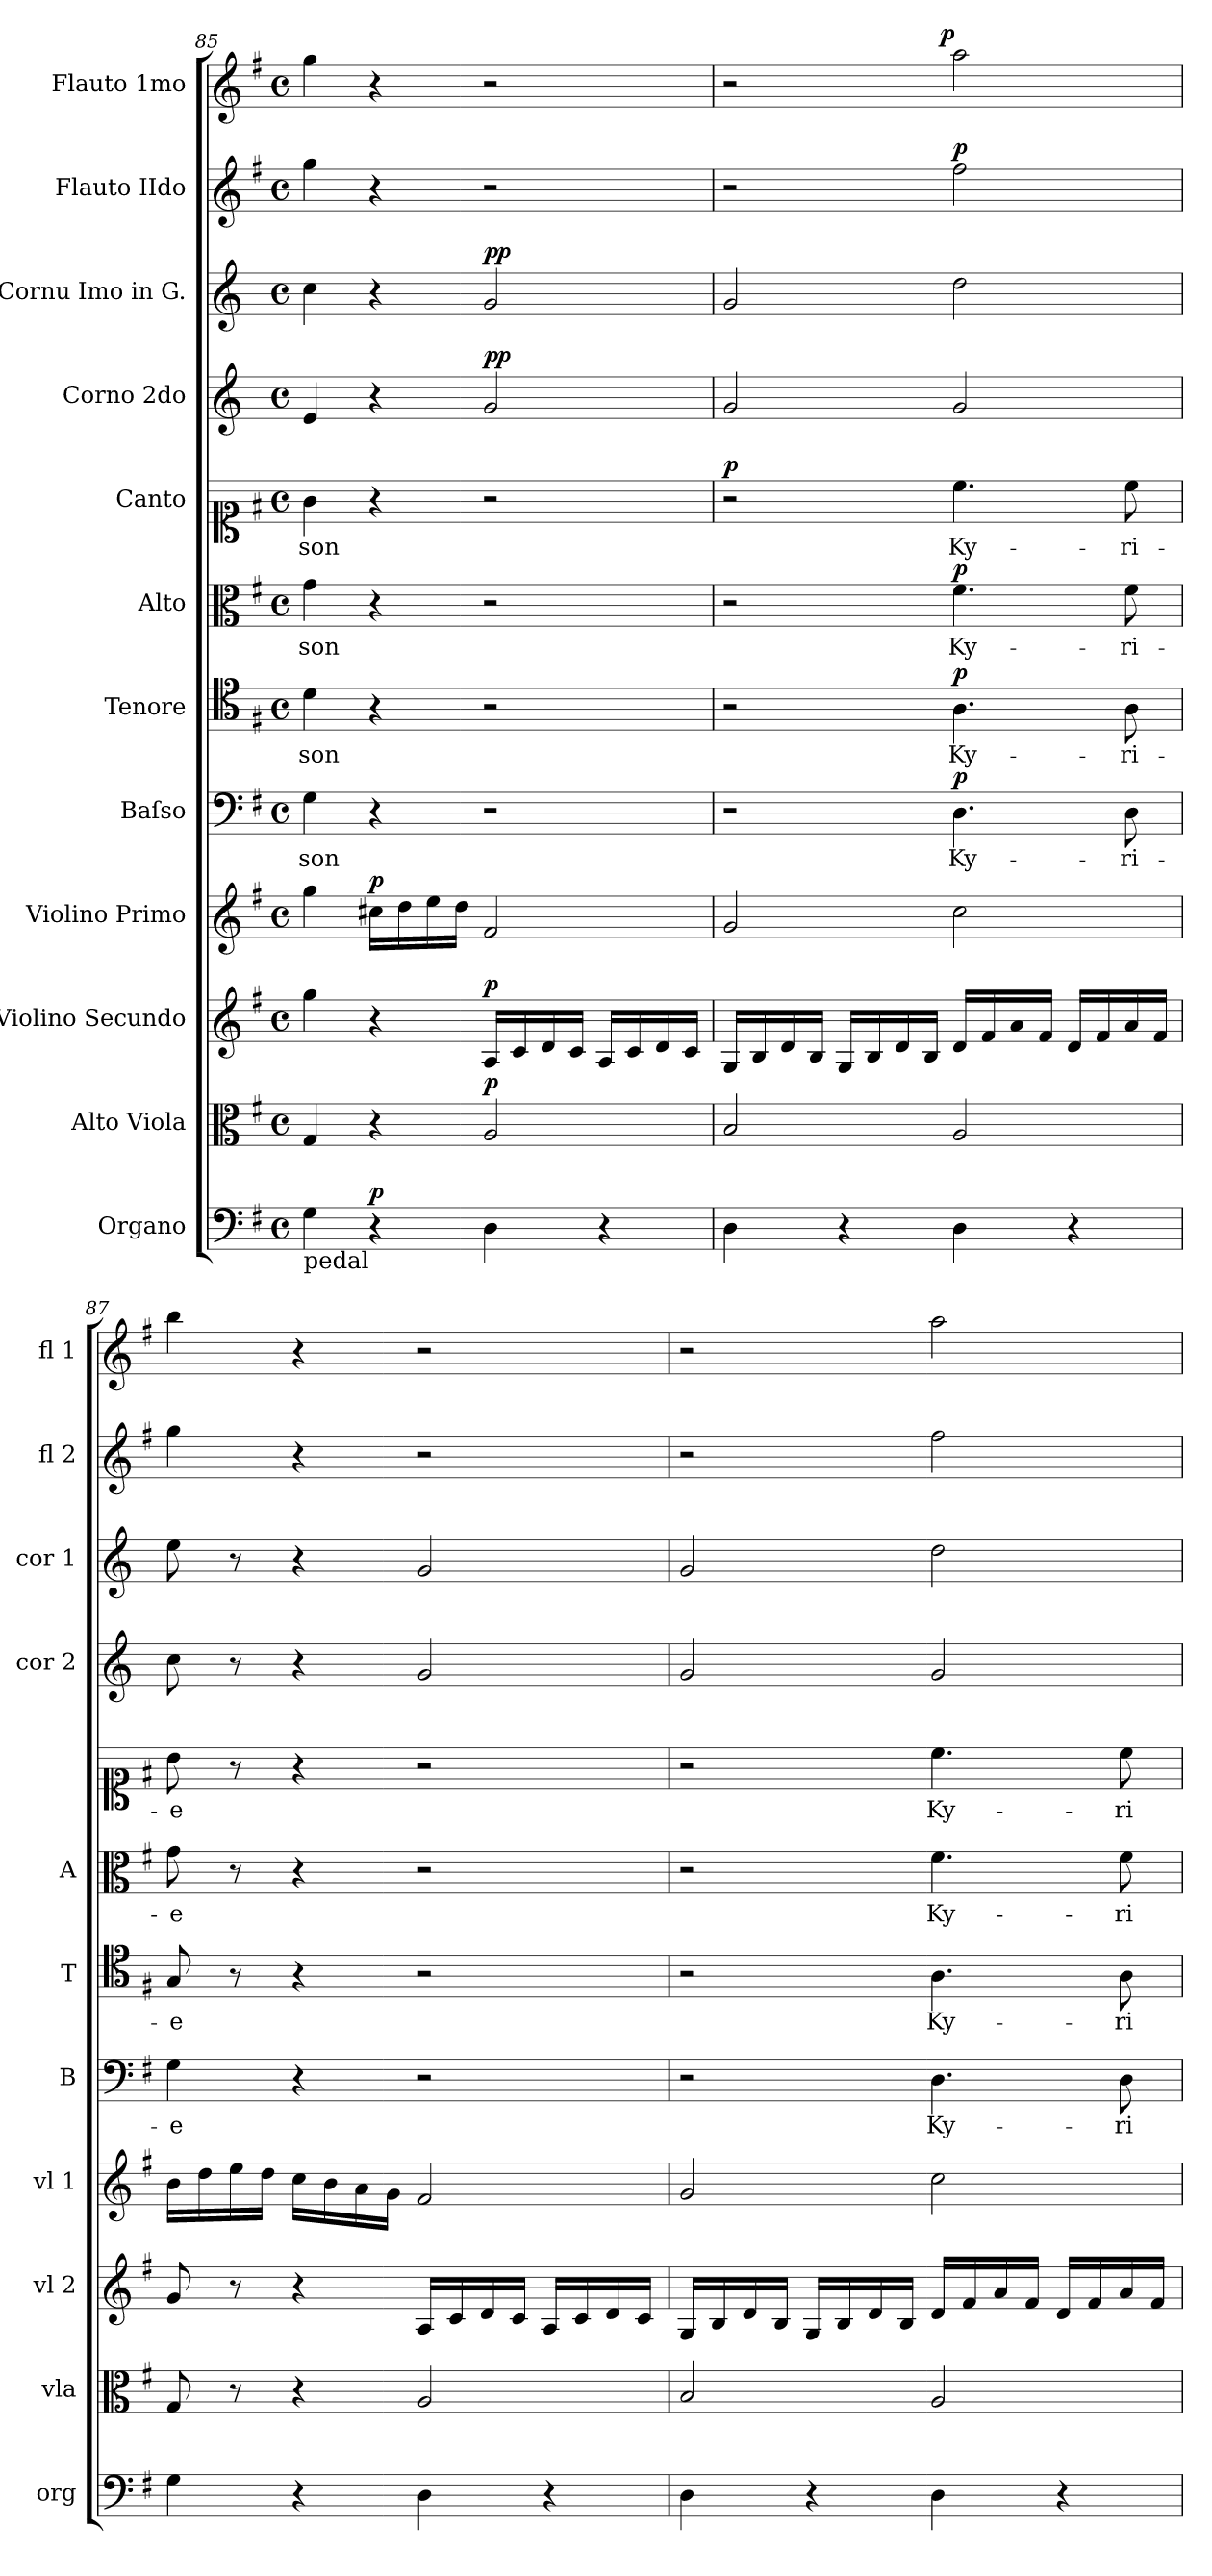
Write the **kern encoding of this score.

**kern	**dynam	**kern	**dynam	**kern	**dynam	**kern	**dynam	**kern	**text	**dynam	**kern	**text	**dynam	**kern	**text	**dynam	**kern	**text	**dynam	**kern	**dynam	**kern	**dynam	**kern	**dynam	**kern	**dynam
*part12	*part12	*part11	*part11	*part10	*part10	*part9	*part9	*part8	*part8	*part8	*part7	*part7	*part7	*part6	*part6	*part6	*part5	*part5	*part5	*part4	*part4	*part3	*part3	*part2	*part2	*part1	*part1
*staff12	*staff12	*staff11	*staff11	*staff10	*staff10	*staff9	*staff9	*staff8	*staff8	*staff8	*staff7	*staff7	*staff7	*staff6	*staff6	*staff6	*staff5	*staff5	*staff5	*staff4	*staff4	*staff3	*staff3	*staff2	*staff2	*staff1	*staff1
*I"Organo	*	*I"Alto Viola	*	*I"Violino Secundo	*	*I"Violino Primo	*	*I"Baſso	*	*	*I"Tenore	*	*	*I"Alto	*	*	*I"Canto	*	*	*I"Corno 2do	*	*I"Cornu Imo in G.	*	*I"Flauto IIdo	*	*I"Flauto 1mo	*
*I'org	*	*I'vla	*	*I'vl 2	*	*I'vl 1	*	*I'B	*	*	*I'T	*	*	*I'A	*	*	*	*	*	*I'cor 2	*	*I'cor 1	*	*I'fl 2	*	*I'fl 1	*
*clefF4	*	*clefC3	*	*clefG2	*	*clefG2	*	*clefF4	*	*	*clefC4	*	*	*clefC3	*	*	*clefC1	*	*	*clefG2	*	*clefG2	*	*clefG2	*	*clefG2	*
*	*	*	*	*	*	*	*	*	*	*	*	*	*	*	*	*	*	*	*	*ITrd3c5	*	*ITrd3c5	*	*	*	*	*
*k[f#]	*	*k[f#]	*	*k[f#]	*	*k[f#]	*	*k[f#]	*	*	*k[f#]	*	*	*k[f#]	*	*	*k[f#]	*	*	*k[f#]	*	*k[f#]	*	*k[f#]	*	*k[f#]	*
*G:	*	*G:	*	*G:	*	*G:	*	*G:	*	*	*G:	*	*	*G:	*	*	*G:	*	*	*G:	*	*G:	*	*G:	*	*G:	*
*M4/4	*	*M4/4	*	*M4/4	*	*M4/4	*	*M4/4	*	*	*M4/4	*	*	*M4/4	*	*	*M4/4	*	*	*M4/4	*	*M4/4	*	*M4/4	*	*M4/4	*
*met(c)	*	*met(c)	*	*met(c)	*	*met(c)	*	*met(c)	*	*	*met(c)	*	*	*met(c)	*	*	*met(c)	*	*	*met(c)	*	*met(c)	*	*met(c)	*	*met(c)	*
=85	=85	=85	=85	=85	=85	=85	=85	=85	=85	=85	=85	=85	=85	=85	=85	=85	=85	=85	=85	=85	=85	=85	=85	=85	=85	=85	=85
!LO:TX:b:t=pedal	!	!	!	!	!	!	!	!	!	!	!	!	!	!	!	!	!	!	!	!	!	!	!	!	!	!	!
4G\	.	4G/	.	4gg\	.	4gg\	.	4G\	-son	.	4d\	-son	.	4g\	-son	.	4g\	-son	.	4B/	.	4g\	.	4gg\	.	4gg\	.
!	!LO:DY:a	!	!	!	!	!	!LO:DY:a	!	!	!	!	!	!	!	!	!	!	!	!	!	!	!	!	!	!	!	!
4r	p.	4r	.	4r	.	16cc#X\LL	p	4r	.	.	4r	.	.	4r	.	.	4r	.	.	4r	.	4r	.	4r	.	4r	.
.	.	.	.	.	.	16dd\	.	.	.	.	.	.	.	.	.	.	.	.	.	.	.	.	.	.	.	.	.
.	.	.	.	.	.	16ee\	.	.	.	.	.	.	.	.	.	.	.	.	.	.	.	.	.	.	.	.	.
.	.	.	.	.	.	16dd\JJ	.	.	.	.	.	.	.	.	.	.	.	.	.	.	.	.	.	.	.	.	.
!	!	!	!LO:DY:a	!	!LO:DY:a	!	!	!	!	!	!	!	!	!	!	!	!	!	!	!	!LO:DY:a	!	!LO:DY:a	!	!	!	!
4D\	.	2A/	p	16A/LL	p	2f#/	.	2r	.	.	2r	.	.	2r	.	.	2r	.	.	2d/	pp	2d/	pp	2r	.	2r	.
.	.	.	.	16c/	.	.	.	.	.	.	.	.	.	.	.	.	.	.	.	.	.	.	.	.	.	.	.
.	.	.	.	16d/	.	.	.	.	.	.	.	.	.	.	.	.	.	.	.	.	.	.	.	.	.	.	.
.	.	.	.	16c/JJ	.	.	.	.	.	.	.	.	.	.	.	.	.	.	.	.	.	.	.	.	.	.	.
4r	.	.	.	16A/LL	.	.	.	.	.	.	.	.	.	.	.	.	.	.	.	.	.	.	.	.	.	.	.
.	.	.	.	16c/	.	.	.	.	.	.	.	.	.	.	.	.	.	.	.	.	.	.	.	.	.	.	.
.	.	.	.	16d/	.	.	.	.	.	.	.	.	.	.	.	.	.	.	.	.	.	.	.	.	.	.	.
.	.	.	.	16c/JJ	.	.	.	.	.	.	.	.	.	.	.	.	.	.	.	.	.	.	.	.	.	.	.
=86	=86	=86	=86	=86	=86	=86	=86	=86	=86	=86	=86	=86	=86	=86	=86	=86	=86	=86	=86	=86	=86	=86	=86	=86	=86	=86	=86
!	!	!	!	!	!	!	!	!	!	!	!	!	!	!	!	!	!	!	!LO:DY:a	!	!	!	!	!	!	!	!
4D\	.	2B/	.	16G/LL	.	2g/	.	2r	.	.	2r	.	.	2r	.	.	2r	.	p	2d/	.	2d/	.	2r	.	2r	.
.	.	.	.	16B/	.	.	.	.	.	.	.	.	.	.	.	.	.	.	.	.	.	.	.	.	.	.	.
.	.	.	.	16d/	.	.	.	.	.	.	.	.	.	.	.	.	.	.	.	.	.	.	.	.	.	.	.
.	.	.	.	16B/JJ	.	.	.	.	.	.	.	.	.	.	.	.	.	.	.	.	.	.	.	.	.	.	.
4r	.	.	.	16G/LL	.	.	.	.	.	.	.	.	.	.	.	.	.	.	.	.	.	.	.	.	.	.	.
.	.	.	.	16B/	.	.	.	.	.	.	.	.	.	.	.	.	.	.	.	.	.	.	.	.	.	.	.
.	.	.	.	16d/	.	.	.	.	.	.	.	.	.	.	.	.	.	.	.	.	.	.	.	.	.	.	.
.	.	.	.	16B/JJ	.	.	.	.	.	.	.	.	.	.	.	.	.	.	.	.	.	.	.	.	.	.	.
!	!	!	!	!	!	!	!	!	!	!LO:DY:a	!	!	!LO:DY:a	!	!	!LO:DY:a	!	!	!	!	!	!	!	!	!LO:DY:a	!	!LO:DY:a:rj
4D\	.	2A/	.	16d/LL	.	2cc\	.	4.D\	Ky-	p	4.A\	Ky-	p	4.f#\	Ky-	p	4.cc\	Ky-	.	2d/	.	2a\	.	2ff#\	p	2aa\	p
.	.	.	.	16f#/	.	.	.	.	.	.	.	.	.	.	.	.	.	.	.	.	.	.	.	.	.	.	.
.	.	.	.	16a/	.	.	.	.	.	.	.	.	.	.	.	.	.	.	.	.	.	.	.	.	.	.	.
.	.	.	.	16f#/JJ	.	.	.	.	.	.	.	.	.	.	.	.	.	.	.	.	.	.	.	.	.	.	.
4r	.	.	.	16d/LL	.	.	.	.	.	.	.	.	.	.	.	.	.	.	.	.	.	.	.	.	.	.	.
.	.	.	.	16f#/	.	.	.	.	.	.	.	.	.	.	.	.	.	.	.	.	.	.	.	.	.	.	.
.	.	.	.	16a/	.	.	.	8D\	-ri-	.	8A\	-ri-	.	8f#\	-ri-	.	8cc\	-ri-	.	.	.	.	.	.	.	.	.
.	.	.	.	16f#/JJ	.	.	.	.	.	.	.	.	.	.	.	.	.	.	.	.	.	.	.	.	.	.	.
=87	=87	=87	=87	=87	=87	=87	=87	=87	=87	=87	=87	=87	=87	=87	=87	=87	=87	=87	=87	=87	=87	=87	=87	=87	=87	=87	=87
4G\	.	8G/	.	8g/	.	16b\LL	.	4G\	-e	.	8G/	-e	.	8g\	-e	.	8b\	-e	.	8g\	.	8b\	.	4gg\	.	4bb\	.
.	.	.	.	.	.	16dd\	.	.	.	.	.	.	.	.	.	.	.	.	.	.	.	.	.	.	.	.	.
.	.	8r	.	8r	.	16ee\	.	.	.	.	8r	.	.	8r	.	.	8r	.	.	8r	.	8r	.	.	.	.	.
.	.	.	.	.	.	16dd\JJ	.	.	.	.	.	.	.	.	.	.	.	.	.	.	.	.	.	.	.	.	.
4r	.	4r	.	4r	.	16cc\LL	.	4r	.	.	4r	.	.	4r	.	.	4r	.	.	4r	.	4r	.	4r	.	4r	.
.	.	.	.	.	.	16b\	.	.	.	.	.	.	.	.	.	.	.	.	.	.	.	.	.	.	.	.	.
.	.	.	.	.	.	16a\	.	.	.	.	.	.	.	.	.	.	.	.	.	.	.	.	.	.	.	.	.
.	.	.	.	.	.	16g\JJ	.	.	.	.	.	.	.	.	.	.	.	.	.	.	.	.	.	.	.	.	.
4D\	.	2A/	.	16A/LL	.	2f#/	.	2r	.	.	2r	.	.	2r	.	.	2r	.	.	2d/	.	2d/	.	2r	.	2r	.
.	.	.	.	16c/	.	.	.	.	.	.	.	.	.	.	.	.	.	.	.	.	.	.	.	.	.	.	.
.	.	.	.	16d/	.	.	.	.	.	.	.	.	.	.	.	.	.	.	.	.	.	.	.	.	.	.	.
.	.	.	.	16c/JJ	.	.	.	.	.	.	.	.	.	.	.	.	.	.	.	.	.	.	.	.	.	.	.
4r	.	.	.	16A/LL	.	.	.	.	.	.	.	.	.	.	.	.	.	.	.	.	.	.	.	.	.	.	.
.	.	.	.	16c/	.	.	.	.	.	.	.	.	.	.	.	.	.	.	.	.	.	.	.	.	.	.	.
.	.	.	.	16d/	.	.	.	.	.	.	.	.	.	.	.	.	.	.	.	.	.	.	.	.	.	.	.
.	.	.	.	16c/JJ	.	.	.	.	.	.	.	.	.	.	.	.	.	.	.	.	.	.	.	.	.	.	.
=88	=88	=88	=88	=88	=88	=88	=88	=88	=88	=88	=88	=88	=88	=88	=88	=88	=88	=88	=88	=88	=88	=88	=88	=88	=88	=88	=88
4D\	.	2B/	.	16G/LL	.	2g/	.	2r	.	.	2r	.	.	2r	.	.	2r	.	.	2d/	.	2d/	.	2r	.	2r	.
.	.	.	.	16B/	.	.	.	.	.	.	.	.	.	.	.	.	.	.	.	.	.	.	.	.	.	.	.
.	.	.	.	16d/	.	.	.	.	.	.	.	.	.	.	.	.	.	.	.	.	.	.	.	.	.	.	.
.	.	.	.	16B/JJ	.	.	.	.	.	.	.	.	.	.	.	.	.	.	.	.	.	.	.	.	.	.	.
4r	.	.	.	16G/LL	.	.	.	.	.	.	.	.	.	.	.	.	.	.	.	.	.	.	.	.	.	.	.
.	.	.	.	16B/	.	.	.	.	.	.	.	.	.	.	.	.	.	.	.	.	.	.	.	.	.	.	.
.	.	.	.	16d/	.	.	.	.	.	.	.	.	.	.	.	.	.	.	.	.	.	.	.	.	.	.	.
.	.	.	.	16B/JJ	.	.	.	.	.	.	.	.	.	.	.	.	.	.	.	.	.	.	.	.	.	.	.
!	!	!	!	!	!	!	!	!	!	!	!	!LO:LY:i	!	!	!	!	!	!	!	!	!	!	!	!	!	!	!
4D\	.	2A/	.	16d/LL	.	2cc\	.	4.D\	Ky-	.	4.A\	Ky-	.	4.f#\	Ky-	.	4.cc\	Ky-	.	2d/	.	2a\	.	2ff#\	.	2aa\	.
.	.	.	.	16f#/	.	.	.	.	.	.	.	.	.	.	.	.	.	.	.	.	.	.	.	.	.	.	.
.	.	.	.	16a/	.	.	.	.	.	.	.	.	.	.	.	.	.	.	.	.	.	.	.	.	.	.	.
.	.	.	.	16f#/JJ	.	.	.	.	.	.	.	.	.	.	.	.	.	.	.	.	.	.	.	.	.	.	.
4r	.	.	.	16d/LL	.	.	.	.	.	.	.	.	.	.	.	.	.	.	.	.	.	.	.	.	.	.	.
.	.	.	.	16f#/	.	.	.	.	.	.	.	.	.	.	.	.	.	.	.	.	.	.	.	.	.	.	.
!	!	!	!	!	!	!	!	!	!	!	!	!LO:LY:i	!	!	!	!	!	!	!	!	!	!	!	!	!	!	!
.	.	.	.	16a/	.	.	.	8D\	-ri-	.	8A\	-ri-	.	8f#\	-ri-	.	8cc\	-ri-	.	.	.	.	.	.	.	.	.
.	.	.	.	16f#/JJ	.	.	.	.	.	.	.	.	.	.	.	.	.	.	.	.	.	.	.	.	.	.	.
=	=	=	=	=	=	=	=	=	=	=	=	=	=	=	=	=	=	=	=	=	=	=	=	=	=	=	=
*-	*-	*-	*-	*-	*-	*-	*-	*-	*-	*-	*-	*-	*-	*-	*-	*-	*-	*-	*-	*-	*-	*-	*-	*-	*-	*-	*-
